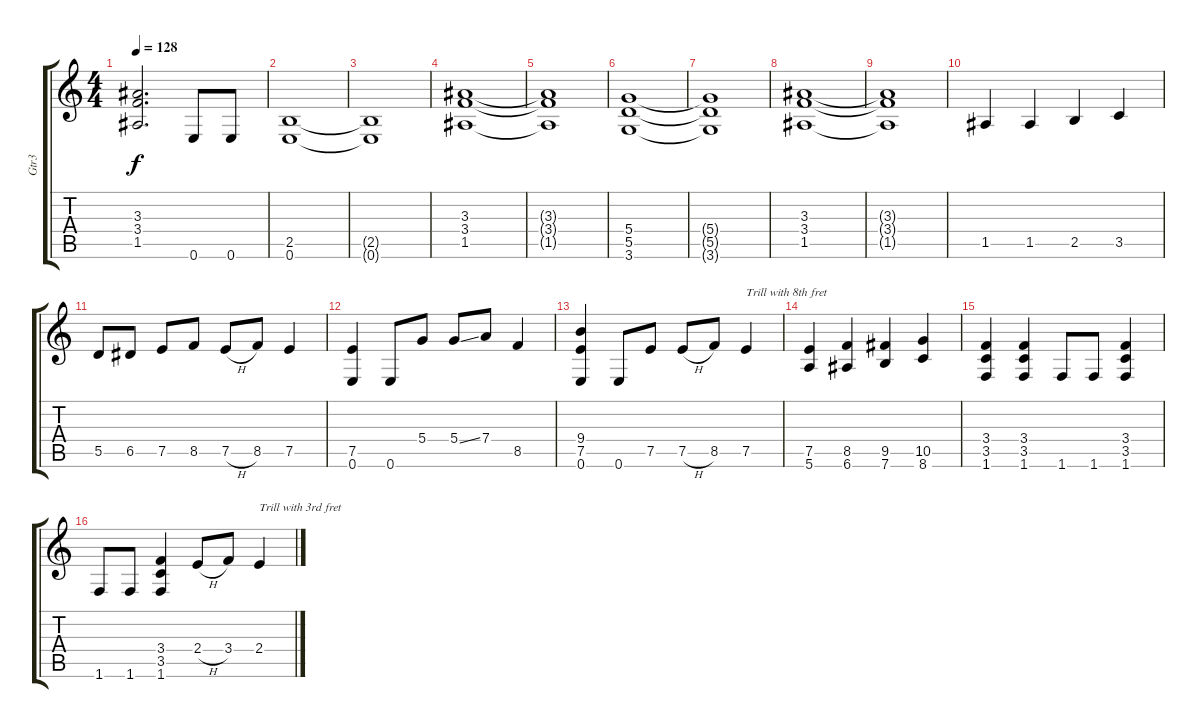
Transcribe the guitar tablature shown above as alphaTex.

\track ("Gtr3" "Gtr3") {instrument distortionguitar}
\staff {score tabs}
\tuning (E4 B3 G3 D3 A2 E2) {hide}
\ts (4 4)
\tempo 128
\clef g2
\ks c
(3.3{t} 3.4{t} 1.5{t}).2{d dy f} 0.6.8 0.6.8 |
(2.5 0.6).1 |
(2.5{t} 0.6{t}).1 |
(3.3 3.4 1.5).1 |
(3.3{t} 3.4{t} 1.5{t}).1 |
(5.4 5.5 3.6).1 |
(5.4{t} 5.5{t} 3.6{t}).1 |
(3.3 3.4 1.5).1 |
(3.3{t} 3.4{t} 1.5{t}).1 |
1.5.4 1.5.4 2.5.4 3.5.4 |
5.5.8 6.5.8 7.5.8 8.5.8 7.5{h}.8 8.5.8 7.5.4 |
(7.5 0.6).4 0.6.8 5.4.8 5.4{ss}.8 7.4.8 8.5.4 |
(9.4 7.5 0.6).4 0.6.8 7.5.8 7.5{h}.8 8.5.8 7.5.4{txt "Trill with 8th fret"} |
(7.5 5.6).4 (8.5 6.6).4 (9.5 7.6).4 (10.5 8.6).4 |
(3.4 3.5 1.6).4 (3.4 3.5 1.6).4 1.6.8 1.6.8 (3.4 3.5 1.6).4 |
1.6.8 1.6.8 (3.4 3.5 1.6).4 2.4{h}.8 3.4.8 2.4.4{txt "Trill with 3rd fret"}
